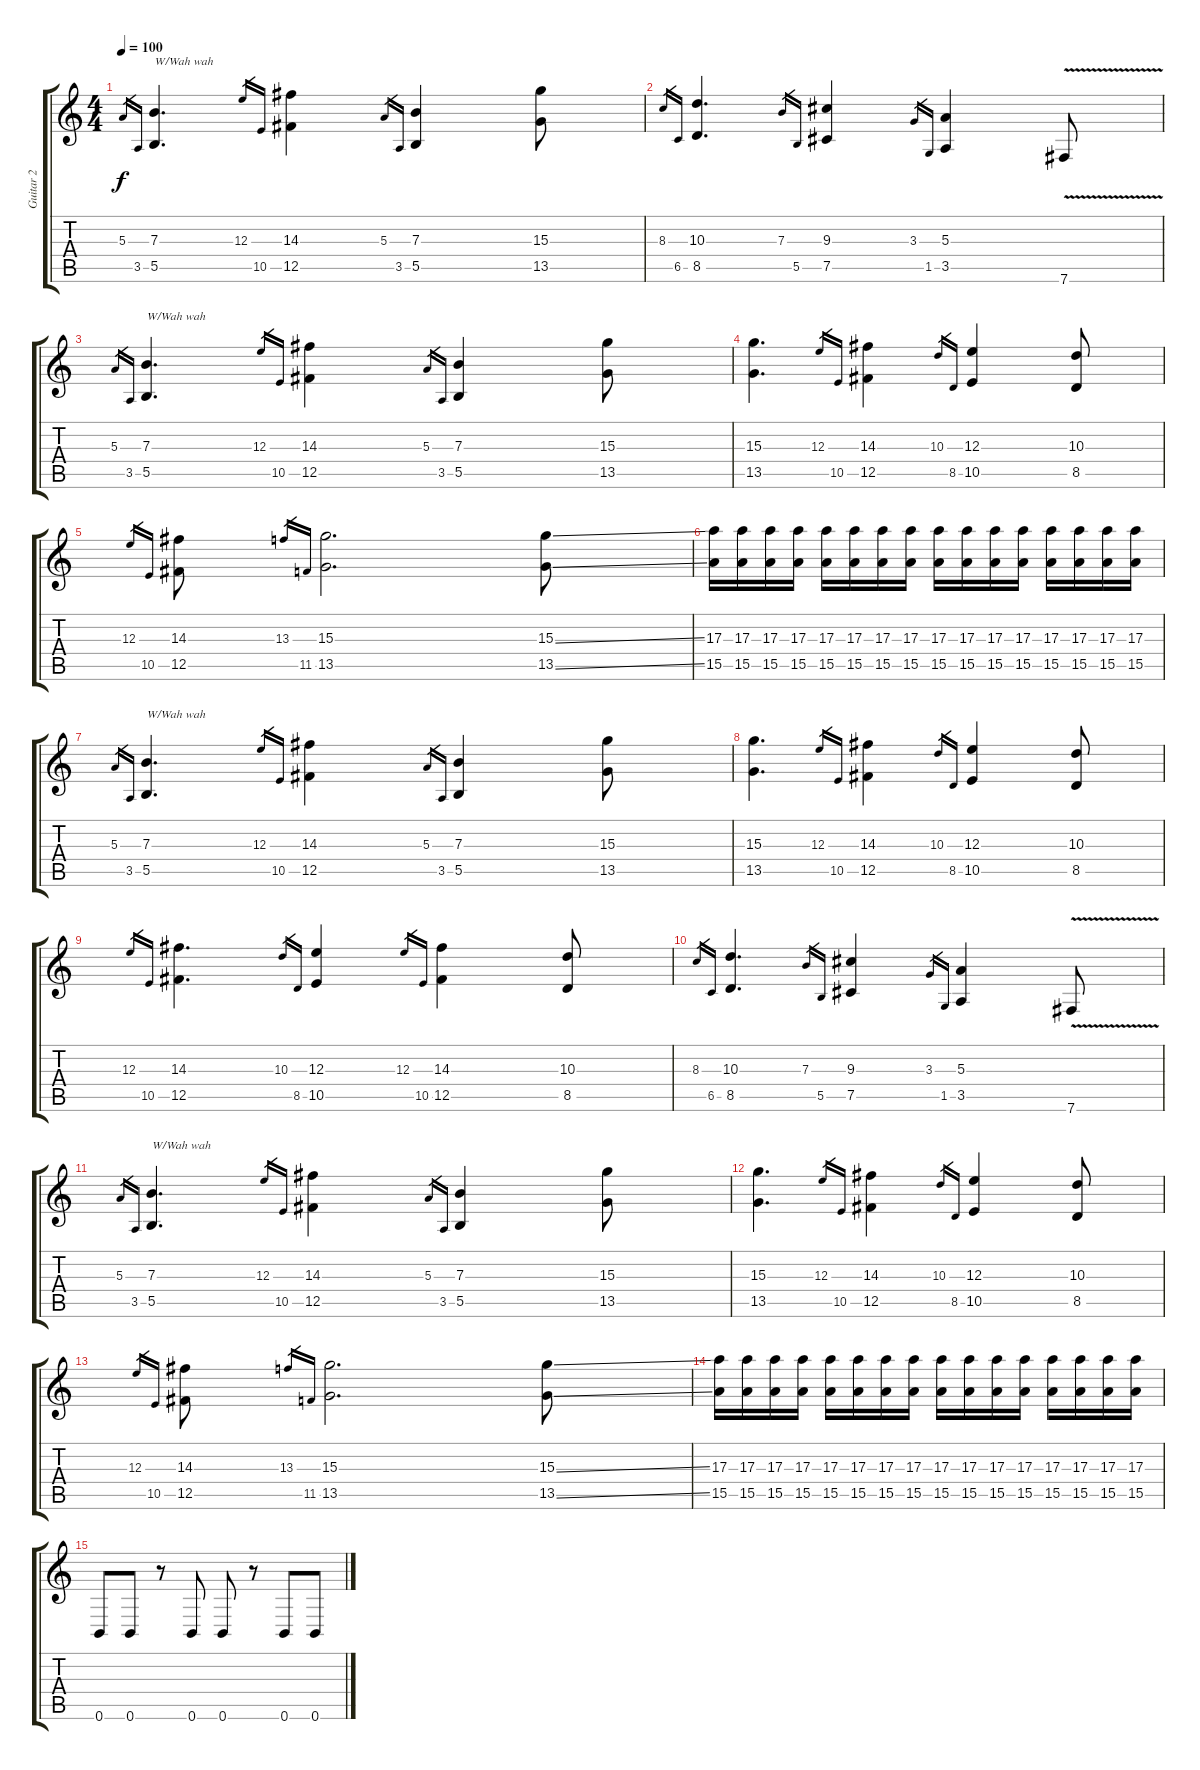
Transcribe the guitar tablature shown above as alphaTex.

\track ("Guitar 2" "Guitar 2") {instrument distortionguitar}
\staff {score tabs}
\tuning (Db4 Ab3 E3 B2 Gb2 B1) {hide}
\ts (4 4)
\tempo 100
\clef g2
\ks c
5.3.16{gr dy f} 3.5.16{gr} (7.3 5.5).4{d txt "W/Wah wah"} 12.3.16{gr} 10.5.16{gr} (14.3 12.5).4 5.3.16{gr} 3.5.16{gr} (7.3 5.5).4 (15.3 13.5).8 |
8.3.16{gr} 6.5.16{gr} (10.3 8.5).4{d} 7.3.16{gr} 5.5.16{gr} (9.3 7.5).4 3.3.16{gr} 1.5.16{gr} (5.3 3.5).4 7.6{v}.8 |
5.3.16{gr} 3.5.16{gr} (7.3 5.5).4{d txt "W/Wah wah"} 12.3.16{gr} 10.5.16{gr} (14.3 12.5).4 5.3.16{gr} 3.5.16{gr} (7.3 5.5).4 (15.3 13.5).8 |
(15.3 13.5).4{d} 12.3.16{gr} 10.5.16{gr} (14.3 12.5).4 10.3.16{gr} 8.5.16{gr} (12.3 10.5).4 (10.3 8.5).8 |
12.3.16{gr} 10.5.16{gr} (14.3 12.5).8 13.3.16{gr} 11.5.16{gr} (15.3 13.5).2{d} (15.3{ss} 13.5{ss}).8 |
(17.3 15.5).16 (17.3 15.5).16 (17.3 15.5).16 (17.3 15.5).16 (17.3 15.5).16 (17.3 15.5).16 (17.3 15.5).16 (17.3 15.5).16 (17.3 15.5).16 (17.3 15.5).16 (17.3 15.5).16 (17.3 15.5).16 (17.3 15.5).16 (17.3 15.5).16 (17.3 15.5).16 (17.3 15.5).16 |
5.3.16{gr} 3.5.16{gr} (7.3 5.5).4{d txt "W/Wah wah"} 12.3.16{gr} 10.5.16{gr} (14.3 12.5).4 5.3.16{gr} 3.5.16{gr} (7.3 5.5).4 (15.3 13.5).8 |
(15.3 13.5).4{d} 12.3.16{gr} 10.5.16{gr} (14.3 12.5).4 10.3.16{gr} 8.5.16{gr} (12.3 10.5).4 (10.3 8.5).8 |
12.3.16{gr} 10.5.16{gr} (14.3 12.5).4{d} 10.3.16{gr} 8.5.16{gr} (12.3 10.5).4 12.3.16{gr} 10.5.16{gr} (14.3 12.5).4 (10.3 8.5).8 |
8.3.16{gr} 6.5.16{gr} (10.3 8.5).4{d} 7.3.16{gr} 5.5.16{gr} (9.3 7.5).4 3.3.16{gr} 1.5.16{gr} (5.3 3.5).4 7.6{v}.8 |
5.3.16{gr} 3.5.16{gr} (7.3 5.5).4{d txt "W/Wah wah"} 12.3.16{gr} 10.5.16{gr} (14.3 12.5).4 5.3.16{gr} 3.5.16{gr} (7.3 5.5).4 (15.3 13.5).8 |
(15.3 13.5).4{d} 12.3.16{gr} 10.5.16{gr} (14.3 12.5).4 10.3.16{gr} 8.5.16{gr} (12.3 10.5).4 (10.3 8.5).8 |
12.3.16{gr} 10.5.16{gr} (14.3 12.5).8 13.3.16{gr} 11.5.16{gr} (15.3 13.5).2{d} (15.3{ss} 13.5{ss}).8 |
(17.3 15.5).16 (17.3 15.5).16 (17.3 15.5).16 (17.3 15.5).16 (17.3 15.5).16 (17.3 15.5).16 (17.3 15.5).16 (17.3 15.5).16 (17.3 15.5).16 (17.3 15.5).16 (17.3 15.5).16 (17.3 15.5).16 (17.3 15.5).16 (17.3 15.5).16 (17.3 15.5).16 (17.3 15.5).16 |
0.6.8 0.6.8 r.8 0.6.8 0.6.8 r.8 0.6.8 0.6.8
